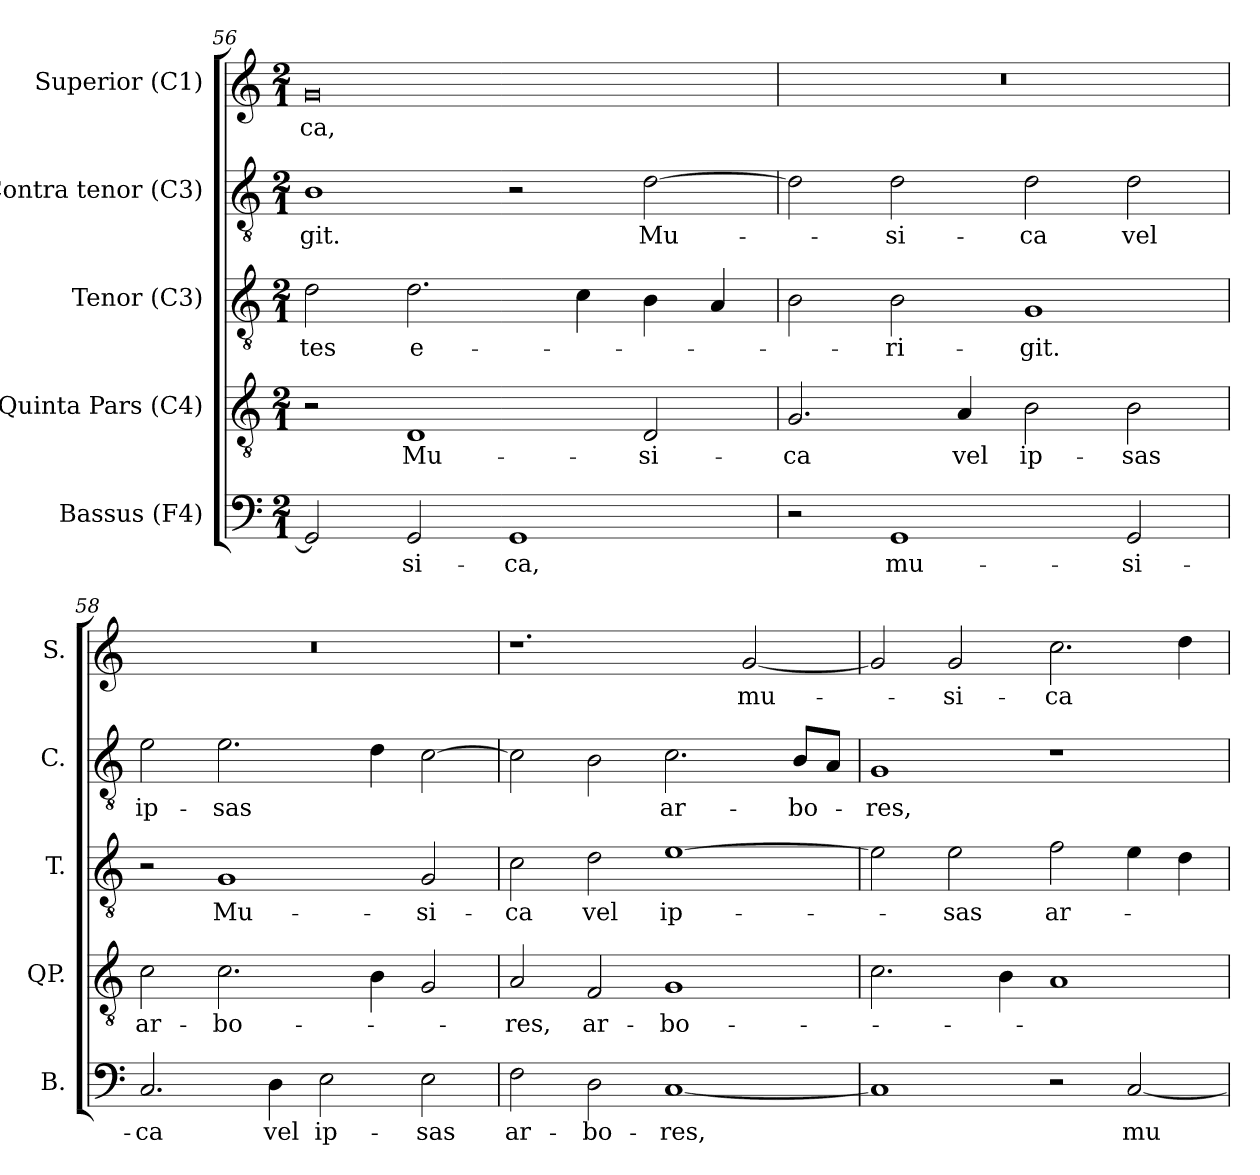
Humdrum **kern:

**kern	**text	**kern	**text	**kern	**text	**kern	**text	**kern	**text
*part5	*part5	*part4	*part4	*part3	*part3	*part2	*part2	*part1	*part1
*staff5	*staff5	*staff4	*staff4	*staff3	*staff3	*staff2	*staff2	*staff1	*staff1
*I"Bassus (F4)	*	*I"Quinta Pars (C4)	*	*I"Tenor (C3)	*	*I"Contra tenor (C3)	*	*I"Superior (C1)	*
*I'B.	*	*I'QP.	*	*I'T.	*	*I'C.	*	*I'S.	*
!!LO:LB:g=z
*clefF4	*	*clefGv2	*	*clefGv2	*	*clefGv2	*	*clefG2	*
*	*	*	*	*ITrd7c12	*	*ITrd7c12	*	*	*
*k[]	*	*k[]	*	*k[]	*	*k[]	*	*k[]	*
*C:	*	*C:	*	*C:	*	*C:	*	*C:	*
*M2/1	*	*M2/1	*	*M2/1	*	*M2/1	*	*M2/1	*
=56	=56	=56	=56	=56	=56	=56	=56	=56	=56
!	!	!	!	!	!LO:LY:b:color=#000000	!	!	!	!
!	!	!	!	!	!	!	!LO:LY:b:color=#000000	!	!
!	!	!	!	!	!	!	!	!	!LO:LY:b:color=#000000
2GGi/]	.	2r	.	2Di\	-tes	1BBi	-git.	0gi	-ca,
!	!LO:LY:b:color=#000000	!	!	!	!	!	!	!	!
!	!	!	!LO:LY:b:color=#000000	!	!	!	!	!	!
!	!	!	!	!	!LO:LY:b:color=#000000	!	!	!	!
2GGi/	-si-	1Di	Mu-	2.Di\	e-	.	.	.	.
!	!LO:LY:b:color=#000000	!	!	!	!	!	!	!	!
1GGi	-ca,	.	.	.	.	2r	.	.	.
.	.	.	.	4Ci\	.	.	.	.	.
!	!	!	!LO:LY:b:color=#000000	!	!	!	!	!	!
!	!	!	!	!	!	!	!LO:LY:b:color=#000000	!	!
.	.	2Di/	-si-	4BBi\	.	[2Di\	Mu-	.	.
.	.	.	.	4AAi/	.	.	.	.	.
=57	=57	=57	=57	=57	=57	=57	=57	=57	=57
!	!	!	!LO:LY:b:color=#000000	!	!	!	!	!LO:N:vis=1	!
2r	.	2.Gi/	-ca	2BBi\	.	2Di\]	.	0r	.
!	!LO:LY:b:color=#000000	!	!	!	!	!	!	!	!
!	!	!	!	!	!LO:LY:b:color=#000000	!	!	!	!
!	!	!	!	!	!	!	!LO:LY:b:color=#000000	!	!
1GGi	mu-	.	.	2BBi\	-ri-	2Di\	-si-	.	.
!	!	!	!LO:LY:b:color=#000000	!	!	!	!	!	!
.	.	4Ai/	vel	.	.	.	.	.	.
!	!	!	!LO:LY:b:color=#000000	!	!	!	!	!	!
!	!	!	!	!	!LO:LY:b:color=#000000	!	!	!	!
!	!	!	!	!	!	!	!LO:LY:b:color=#000000	!	!
.	.	2Bi\	ip-	1GGi	-git.	2Di\	-ca	.	.
!	!LO:LY:b:color=#000000	!	!	!	!	!	!	!	!
!	!	!	!LO:LY:b:color=#000000	!	!	!	!	!	!
!	!	!	!	!	!	!	!LO:LY:b:color=#000000	!	!
2GGi/	-si-	2Bi\	-sas	.	.	2Di\	vel	.	.
=58	=58	=58	=58	=58	=58	=58	=58	=58	=58
!	!LO:LY:b:color=#000000	!	!	!	!	!	!	!	!
!	!	!	!LO:LY:b:color=#000000	!	!	!	!	!	!
!	!	!	!	!	!	!	!LO:LY:b:color=#000000	!LO:N:vis=1	!
2.Ci/	-ca	2ci\	ar-	2r	.	2Ei\	ip-	0r	.
!	!	!	!LO:LY:b:color=#000000	!	!	!	!	!	!
!	!	!	!	!	!LO:LY:b:color=#000000	!	!	!	!
!	!	!	!	!	!	!	!LO:LY:b:color=#000000	!	!
.	.	2.ci\	-bo-	1GGi	Mu-	2.Ei\	-sas	.	.
!	!LO:LY:b:color=#000000	!	!	!	!	!	!	!	!
4Di\	vel	.	.	.	.	.	.	.	.
!	!LO:LY:b:color=#000000	!	!	!	!	!	!	!	!
2Ei\	ip-	.	.	.	.	.	.	.	.
.	.	4Bi\	.	.	.	4Di\	.	.	.
!	!LO:LY:b:color=#000000	!	!	!	!	!	!	!	!
!	!	!	!	!	!LO:LY:b:color=#000000	!	!	!	!
2Ei\	-sas	2Gi/	.	2GGi/	-si-	[2Ci\	.	.	.
=59	=59	=59	=59	=59	=59	=59	=59	=59	=59
!	!LO:LY:b:color=#000000	!	!	!	!	!	!	!	!
!	!	!	!LO:LY:b:color=#000000	!	!	!	!	!	!
!	!	!	!	!	!LO:LY:b:color=#000000	!	!	!	!
2Fi\	ar-	2Ai/	-res,	2Ci\	-ca	2Ci\]	.	1.r	.
!	!LO:LY:b:color=#000000	!	!	!	!	!	!	!	!
!	!	!	!LO:LY:b:color=#000000	!	!	!	!	!	!
!	!	!	!	!	!LO:LY:b:color=#000000	!	!	!	!
2Di\	-bo-	2Fi/	ar-	2Di\	vel	2BBi\	.	.	.
!	!LO:LY:b:color=#000000	!	!	!	!	!	!	!	!
!	!	!	!LO:LY:b:color=#000000	!	!	!	!	!	!
!	!	!	!	!	!LO:LY:b:color=#000000	!	!	!	!
!	!	!	!	!	!	!	!LO:LY:b:color=#000000	!	!
[1Ci	-res,	1Gi	-bo-	[1Ei	ip-	2.Ci\	ar-	.	.
!	!	!	!	!	!	!	!	!	!LO:LY:b:color=#000000
.	.	.	.	.	.	.	.	[2gi/	mu-
!	!	!	!	!	!	!	!LO:LY:b:color=#000000	!	!
.	.	.	.	.	.	8BBi/L	-bo-	.	.
.	.	.	.	.	.	8AAi/J	.	.	.
=60	=60	=60	=60	=60	=60	=60	=60	=60	=60
!	!	!	!	!	!	!	!LO:LY:b:color=#000000	!	!
1Ci]	.	2.ci\	.	2Ei\]	.	1GGi	-res,	2gi/]	.
!	!	!	!	!	!LO:LY:b:color=#000000	!	!	!	!
!	!	!	!	!	!	!	!	!	!LO:LY:b:color=#000000
.	.	.	.	2Ei\	-sas	.	.	2gi/	-si-
.	.	4Bi\	.	.	.	.	.	.	.
!	!	!	!	!	!LO:LY:b:color=#000000	!	!	!	!
!	!	!	!	!	!	!	!	!	!LO:LY:b:color=#000000
2r	.	1Ai	.	2Fi\	ar-	1r	.	2.cci\	-ca
!	!LO:LY:b:color=#000000	!	!	!	!	!	!	!	!
[2Ci/	mu-	.	.	4Ei\	.	.	.	.	.
.	.	.	.	4Di\	.	.	.	4ddi\	.
=	=	=	=	=	=	=	=	=	=
*-	*-	*-	*-	*-	*-	*-	*-	*-	*-
